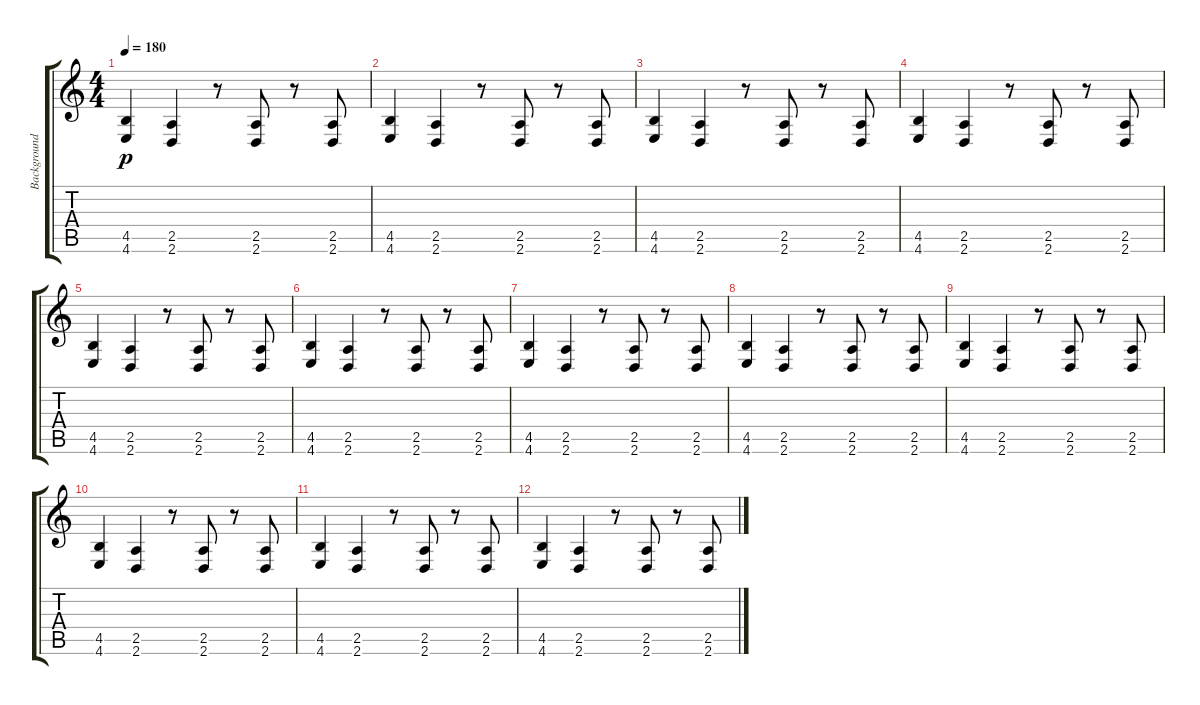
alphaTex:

\track ("Background" "Background") {instrument overdrivenguitar}
\staff {score tabs}
\tuning (D4 A3 F3 C3 G2 C2) {hide}
\ts (4 4)
\tempo 180
\clef g2
\ks c
(4.5 4.6).4{dy p} (2.5 2.6).4 r.8 (2.5 2.6).8 r.8 (2.5 2.6).8 |
(4.5 4.6).4 (2.5 2.6).4 r.8 (2.5 2.6).8 r.8 (2.5 2.6).8 |
(4.5 4.6).4 (2.5 2.6).4 r.8 (2.5 2.6).8 r.8 (2.5 2.6).8 |
(4.5 4.6).4 (2.5 2.6).4 r.8 (2.5 2.6).8 r.8 (2.5 2.6).8 |
(4.5 4.6).4 (2.5 2.6).4 r.8 (2.5 2.6).8 r.8 (2.5 2.6).8 |
(4.5 4.6).4 (2.5 2.6).4 r.8 (2.5 2.6).8 r.8 (2.5 2.6).8 |
(4.5 4.6).4 (2.5 2.6).4 r.8 (2.5 2.6).8 r.8 (2.5 2.6).8 |
(4.5 4.6).4 (2.5 2.6).4 r.8 (2.5 2.6).8 r.8 (2.5 2.6).8 |
(4.5 4.6).4 (2.5 2.6).4 r.8 (2.5 2.6).8 r.8 (2.5 2.6).8 |
(4.5 4.6).4 (2.5 2.6).4 r.8 (2.5 2.6).8 r.8 (2.5 2.6).8 |
(4.5 4.6).4 (2.5 2.6).4 r.8 (2.5 2.6).8 r.8 (2.5 2.6).8 |
(4.5 4.6).4 (2.5 2.6).4 r.8 (2.5 2.6).8 r.8 (2.5 2.6).8
